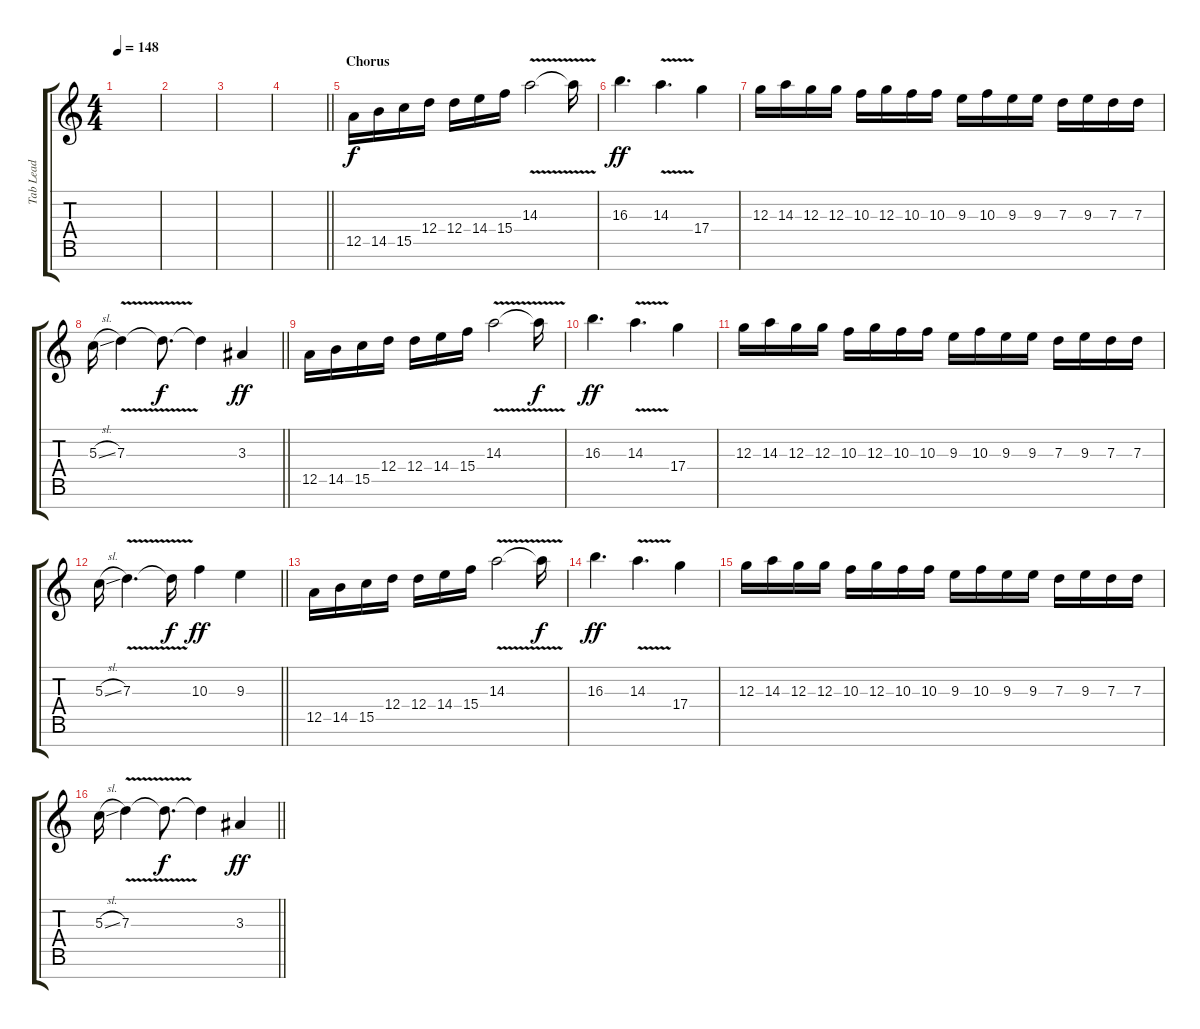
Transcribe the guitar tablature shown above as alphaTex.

\track ("Tab Lead" "Tab Lead") {instrument distortionguitar}
\staff {score tabs}
\tuning (E4 B3 G3 D3 A2 E2 B1) {hide}
\ts (4 4)
\tempo 148
\clef g2
\ks c
|
|
|
\barLineRight lightlight
|
\section ("" "Chorus")
12.5.16 14.5.16 15.5.16 12.4.16 12.4.16 14.4.16 15.4.16 14.3{v}.2 14.3{t}.16{dy f} |
16.3.4{d dy ff} 14.3{v}.4{d} 17.4.4 |
12.3.16 14.3.16 12.3.16 12.3.16 10.3.16 12.3.16 10.3.16 10.3.16 9.3.16 10.3.16 9.3.16 9.3.16 7.3.16 9.3.16 7.3.16 7.3.16 |
\barLineRight lightlight
5.3{sl}.16 7.3{v}.4 7.3{t}.8{d dy f} 7.3{t}.4 3.3.4{dy ff} |
12.5.16 14.5.16 15.5.16 12.4.16 12.4.16 14.4.16 15.4.16 14.3{v}.2 14.3{t}.16{dy f} |
16.3.4{d dy ff} 14.3{v}.4{d} 17.4.4 |
12.3.16 14.3.16 12.3.16 12.3.16 10.3.16 12.3.16 10.3.16 10.3.16 9.3.16 10.3.16 9.3.16 9.3.16 7.3.16 9.3.16 7.3.16 7.3.16 |
\barLineRight lightlight
5.3{sl}.16 7.3{v}.4{d} 7.3{t}.16{dy f} 10.3.4{dy ff} 9.3.4 |
12.5.16 14.5.16 15.5.16 12.4.16 12.4.16 14.4.16 15.4.16 14.3{v}.2 14.3{t}.16{dy f} |
16.3.4{d dy ff} 14.3{v}.4{d} 17.4.4 |
12.3.16 14.3.16 12.3.16 12.3.16 10.3.16 12.3.16 10.3.16 10.3.16 9.3.16 10.3.16 9.3.16 9.3.16 7.3.16 9.3.16 7.3.16 7.3.16 |
\barLineRight lightlight
5.3{sl}.16 7.3{v}.4 7.3{t}.8{d dy f} 7.3{t}.4 3.3.4{dy ff}
